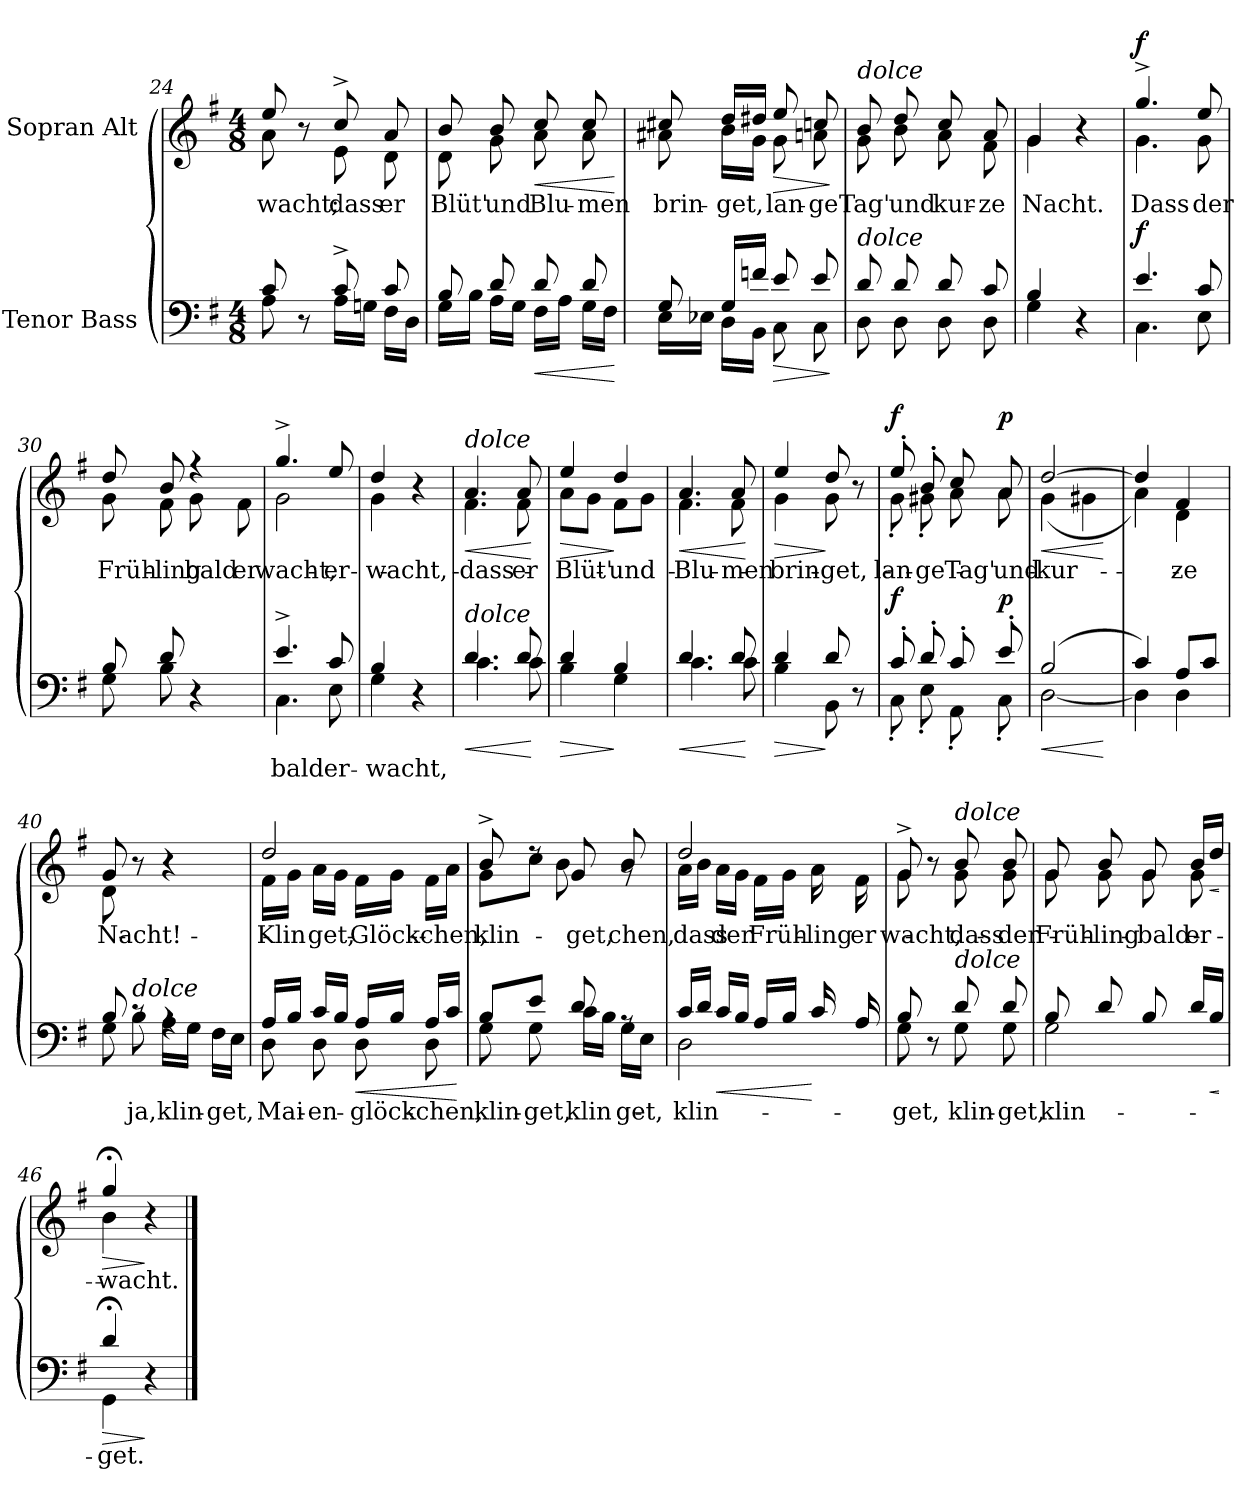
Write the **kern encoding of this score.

**kern	**text	**dynam	**kern	**text	**dynam
*part2	*part2	*part2	*part1	*part1	*part1
*staff2	*staff2	*staff2	*staff1	*staff1	*staff1
*I"Tenor Bass	*	*	*I"Sopran Alt	*	*
!!LO:LB:g=z
*clefF4	*	*	*clefG2	*	*
*k[f#]	*	*	*k[f#]	*	*
*M4/8	*	*	*M4/8	*	*
=24	=24	=24	=24	=24	=24
*^	*	*	*^	*	*
8c/	8A\	.	.	8ee/	8a\	-wacht;	.
8r	8ryy	.	.	8r	8ryy	.	.
8c^/	16A\LL	.	.	8cc^/	8e\	dass	.
.	16Gn\JJ	.	.	.	.	.	.
8c/	16F#\LL	.	.	8a/	8d\	er	.
.	16D\JJ	.	.	.	.	.	.
=25	=25	=25	=25	=25	=25	=25	=25
8B/	16G\LL	.	.	8b/	8d\	Blüt'	.
.	16B\JJ	.	.	.	.	.	.
8d/	16A\LL	.	.	8b/	8g\	und	.
.	16G\JJ	.	.	.	.	.	.
!	!	!	!LO:HP:b	!	!	!	!LO:HP:b
8d/	16F#\LL	.	<	8cc/	8a\	Blu-	<
.	16A\JJ	.	.	.	.	.	.
8d/	16G\LL	.	.	8cc/	8a\	-men	.
.	16F#\JJ	.	.	.	.	.	.
*v	*v	*	*	*	*	*	*
*	*	*	*v	*v	*	*
.	.	[	.	.	[
=26	=26	=26	=26	=26	=26
*^	*	*	*^	*	*
8G/	16E\LL	.	.	8cc#X/	8a#X\	brin-	.
.	16E-X\JJ	.	.	.	.	.	.
16G/LL	16D\LL	.	.	16dd/LL	16b\LL	-get,	.
16fn/JJ	16BB\JJ	.	.	16dd#X/JJ	16g\JJ	.	.
!	!	!	!LO:HP:b	!	!	!	!LO:HP:b
8e/	8C\	.	>	8ee/	8g\	lan-	>
8e/	8C\	.	.	8ccn/	8an\	-ge	.
*v	*v	*	*	*	*	*	*
*	*	*	*v	*v	*	*
.	.	]	.	.	]
=27	=27	=27	=27	=27	=27
*^	*	*	*^	*	*
!	!	!	!	!LO:TX:a:i:t=dolce	!	!	!
!LO:TX:a:i:t=dolce	!	!	!	!	!	!	!
8d/	8D\	.	.	8b/	8g\	Tag'	.
8d/	8D\	.	.	8dd/	8b\	und	.
8d/	8D\	.	.	8cc/	8a\	kur-	.
8c/	8D\	.	.	8a/	8f#\	-ze	.
=28	=28	=28	=28	=28	=28	=28	=28
4B/	4G\	.	.	4g/	4g\	Nacht.	.
4r	4ryy	.	.	4r	4ryy	.	.
!!LO:LB:g=z	!!
=29	=29	=29	=29	=29	=29	=29	=29
!	!	!	!LO:DY:a	!	!	!	!LO:DY:a
4.e/	4.C\	.	f	4.gg^/	4.g\	Dass	f
8c/	8E\	.	.	8ee/	8g\	der	.
=30	=30	=30	=30	=30	=30	=30	=30
8B/	8G\	.	.	8dd/	8g\	Früh-	.
8d/	8B\	.	.	8b/	8f#\	-ling	.
4r	4ryy	.	.	4r	8g\	bald	.
.	.	.	.	.	8f#\	er-	.
=31	=31	=31	=31	=31	=31	=31	=31
4.e^/	4.C\	bald	.	4.gg^/	2g\	-wacht,	.
8c/	8E\	er-	.	8ee/	.	er-	.
=32	=32	=32	=32	=32	=32	=32	=32
4B/	4G\	-wacht,	.	4dd/	4g\	-wacht,	.
4r	4ryy	.	.	4r	4ryy	.	.
=33	=33	=33	=33	=33	=33	=33	=33
!	!	!	!	!LO:TX:a:i:t=dolce	!	!	!
!LO:TX:a:i:t=dolce	!	!	!	!	!	!	!
!	!	!	!LO:HP:b	!	!	!	!LO:HP:b
4.d/	4.c\	.	<	4.a/	4.f#\	dass	<
8d/	8c\	.	.	8a/	8f#\	er	.
*v	*v	*	*	*	*	*	*
*	*	*	*v	*v	*	*
.	.	[	.	.	[
=34	=34	=34	=34	=34	=34
!	!	!LO:HP:b	!	!	!LO:HP:b
*^	*	*	*^	*	*
4d/	4B\	.	>	4ee/	8a\L	Blüt'	>
.	.	.	.	.	8g\J	.	.
4B/	4G\	.	]	4dd/	8f#\L	und	]
.	.	.	.	.	8g\J	.	.
=35	=35	=35	=35	=35	=35	=35	=35
!	!	!	!LO:HP:b	!	!	!	!LO:HP:b
4.d/	4.c\	.	<	4.a/	4.f#\	Blu-	<
8d/	8c\	.	.	8a/	8f#\	-men	.
*v	*v	*	*	*	*	*	*
*	*	*	*v	*v	*	*
.	.	[	.	.	[
=36	=36	=36	=36	=36	=36
!	!	!LO:HP:b	!	!	!LO:HP:b
*^	*	*	*^	*	*
4d/	4B\	.	>	4ee/	4g\	brin-	>
8d/	8BB\	.	]	8dd/	8g\	-get,	]
8r	8ryy	.	.	8r	8ryy	.	.
!!LO:LB:g=z	!!
=37	=37	=37	=37	=37	=37	=37	=37
!	!	!	!LO:DY:a	!	!	!	!LO:DY:a
8c'/	8C'\	.	f	8ee'/	8g'\	lan-	f
8d'/	8E'\	.	.	8b'/	8g#X'\	-ge	.
8c'/	8AA'\	.	.	8cc/	8a\	Tag'	.
!	!	!	!LO:DY:a	!	!	!	!LO:DY:a
8e'/	8C'\	.	p	8a/	8a\	und	p
=38	=38	=38	=38	=38	=38	=38	=38
!	!	!	!LO:HP:b	!	!	!	!LO:HP:b
(2B/	[2D\	.	<	[2dd/	(4g\	kur-	<
.	.	.	.	.	4g#X\	.	.
*v	*v	*	*	*	*	*	*
*	*	*	*v	*v	*	*
.	.	[	.	.	[
=39	=39	=39	=39	=39	=39
*^	*	*	*^	*	*
4c/)	4D\]	.	.	4dd/]	4a\)	.	.
8A/L	4D\	.	.	4f#/	4d\	-ze	.
8c/J	.	.	.	.	.	.	.
=40	=40	=40	=40	=40	=40	=40	=40
8B/	8G\	.	.	8g/	8d\	Nacht!	.
!LO:TX:a:i:t=dolce	!	!	!	!	!	!	!
8rc	8B\	ja,	.	8r	8ryy	.	.
4rA	16A\LL	klin-	.	4r	4ryy	.	.
.	16G\JJ	.	.	.	.	.	.
.	16F#\LL	-get,	.	.	.	.	.
.	16E\JJ	.	.	.	.	.	.
=41	=41	=41	=41	=41	=41	=41	=41
16A/LL	8D\	Mai-	.	2dd/	16f#\LL	Klin-	.
16B/JJ	.	.	.	.	16g\JJ	.	.
16c/LL	8D\	-en-	.	.	16a\LL	-get,	.
16B/JJ	.	.	.	.	16g\JJ	.	.
!	!	!	!LO:HP:b	!	!	!	!
16A/LL	8D\	-glöck-	<	.	16f#\LL	Glöck-	.
16B/JJ	.	.	.	.	16g\JJ	.	.
16A/LL	8D\	-chen,	.	.	16f#\LL	-chen,	.
16c/JJ	.	.	.	.	16a\JJ	.	.
*v	*v	*	*	*	*	*	*
*	*	*	*v	*v	*	*
.	.	[	.	.	.
!!LO:LB:g=z
=42	=42	=42	=42	=42	=42
*^	*	*	*^	*	*
8B/L	8G\	klin-	.	8b^/	8g\L	klin-	.
8e/J	8G\	-get,	.	8rdd	8cc\J	.	.
8d/	16c\LL	klin-	.	8g/	8b\	-get,	.
.	16B\JJ	.	.	.	.	.	.
8rA	16G\LL	-get,	.	8b/	8rg	-chen,	.
.	16E\JJ	.	.	.	.	.	.
=43	=43	=43	=43	=43	=43	=43	=43
16c/LL	2D\	klin-	.	2dd/	16a\LL	dass	.
16d/JJ	.	.	.	.	16b\JJ	.	.
!	!	!	!LO:HP:b	!	!	!	!
16c/LL	.	.	<	.	16a\LL	der	.
16B/JJ	.	.	.	.	16g\JJ	.	.
16A/LL	.	.	.	.	16f#\LL	Früh-	.
16B/JJ	.	.	.	.	16g\JJ	.	.
16c/	.	.	[	.	16a\	-ling	.
16A/	.	.	.	.	16f#\	er-	.
=44	=44	=44	=44	=44	=44	=44	=44
8B/	8G\	-get,	.	8g^/	8g\	-wacht,	.
8r	8ryy	.	.	8r	8ryy	.	.
!	!	!	!	!LO:TX:a:i:t=dolce	!	!	!
!LO:TX:a:i:t=dolce	!	!	!	!	!	!	!
8d/	8G\	klin-	.	8b/	8g\	dass	.
8d/	8G\	-get,	.	8b/	8g\	der	.
=45	=45	=45	=45	=45	=45	=45	=45
8B/	2G\	klin-	.	8g/	8g\	Früh-	.
8d/	.	.	.	8b/	8g\	-ling	.
8B/	.	.	.	8g/	8g\	bald	.
16d/LL	.	.	.	16b/LL	8g\	er-	.
!	!	!	!LO:HP:b	!	!	!	!LO:HP:b
16B/JJ	.	.	<	16dd/JJ	.	.	<
*v	*v	*	*	*	*	*	*
*	*	*	*v	*v	*	*
.	.	[	.	.	[
=46	=46	=46	=46	=46	=46
!	!	!LO:HP:b	!	!	!LO:HP:b
*^	*	*	*^	*	*
4d;</	4GG\	-get.	>	4gg;</	4b\	-wacht.	>
4r	4ryy	.	]	4r	4ryy	.	]
*v	*v	*	*	*	*	*	*
*	*	*	*v	*v	*	*
==	==	==	==	==	==
*-	*-	*-	*-	*-	*-
